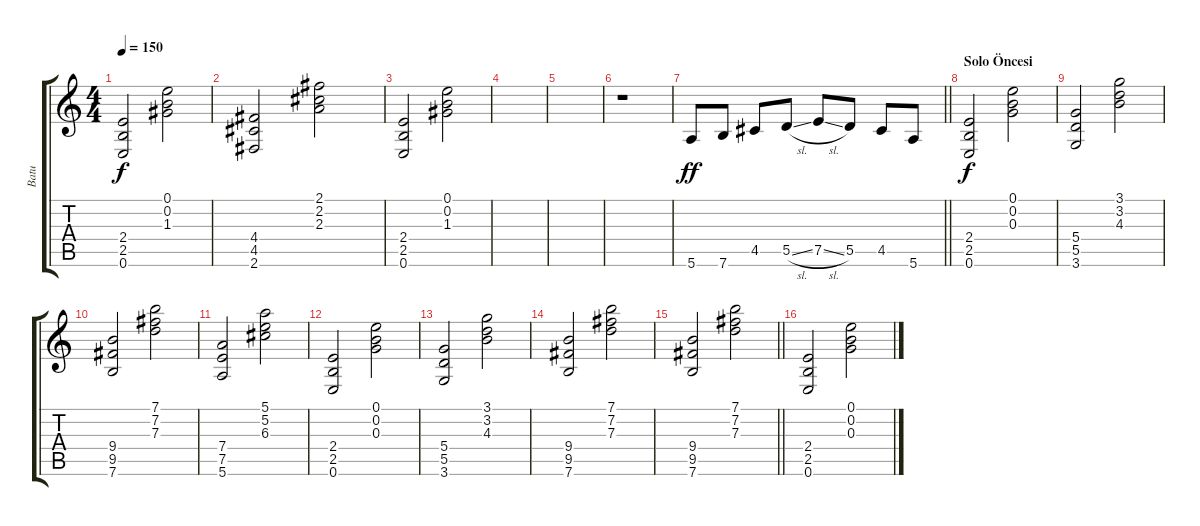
\track ("Batu" "Batu") {instrument overdrivenguitar}
\staff {score tabs}
\tuning (E4 B3 G3 D3 A2 E2) {hide}
\ts (4 4)
\tempo 150
\clef g2
\ks c
(2.4 2.5 0.6).2{dy f} (0.1 0.2 1.3).2 |
(4.4 4.5 2.6).2 (2.1 2.2 2.3).2 |
(2.4 2.5 0.6).2 (0.1 0.2 1.3).2 |
|
|
r.1 |
\barLineRight lightlight
5.6.8{dy ff} 7.6.8 4.5.8 5.5{sl}.8 7.5{sl}.8 5.5.8 4.5.8 5.6.8 |
\section ("" "Solo Öncesi")
(2.4 2.5 0.6).2{dy f} (0.1 0.2 0.3).2 |
(5.4 5.5 3.6).2 (3.1 3.2 4.3).2 |
(9.4 9.5 7.6).2 (7.1 7.2 7.3).2 |
(7.4 7.5 5.6).2 (5.1 5.2 6.3).2 |
(2.4 2.5 0.6).2 (0.1 0.2 0.3).2 |
(5.4 5.5 3.6).2 (3.1 3.2 4.3).2 |
(9.4 9.5 7.6).2 (7.1 7.2 7.3).2 |
\barLineRight lightlight
(9.4 9.5 7.6).2 (7.1 7.2 7.3).2 |
(2.4 2.5 0.6).2 (0.1 0.2 0.3).2
